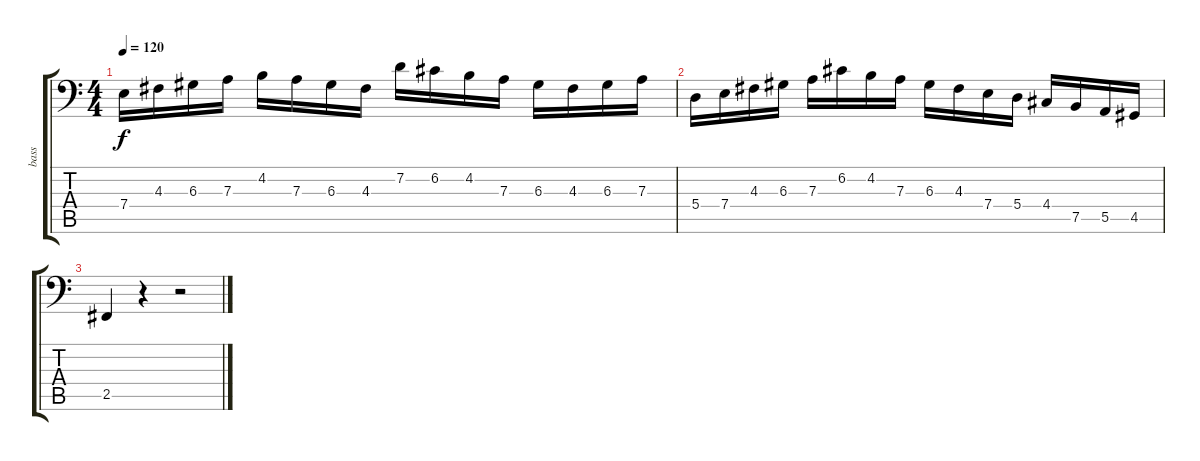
\track ("bass" "bass") {instrument electricbasspick}
\staff {score tabs}
\tuning (C3 G2 D2 A1 E1 B0) {hide}
\ts (4 4)
\tempo 120
\clef f4
\ks c
7.4.16{dy f} 4.3.16 6.3.16 7.3.16 4.2.16 7.3.16 6.3.16 4.3.16 7.2.16 6.2.16 4.2.16 7.3.16 6.3.16 4.3.16 6.3.16 7.3.16 |
5.4.16 7.4.16 4.3.16 6.3.16 7.3.16 6.2.16 4.2.16 7.3.16 6.3.16 4.3.16 7.4.16 5.4.16 4.4.16 7.5.16 5.5.16 4.5.16 |
2.5.4 r.4 r.2
